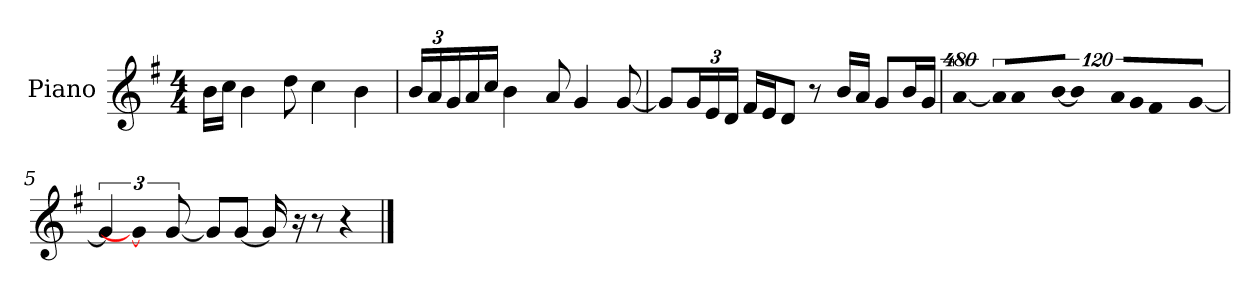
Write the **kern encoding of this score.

**kern
*part1
*staff1
*I"Piano
*I'P-no
*clefG2
*k[f#]
*M4/4
*MM90
=1
16b\LL
16cc\JJ
4b\
8dd\
4cc\
4b\
=2
*Xbrackettup
24b/LL
24a/
24g/
16a/
16cc/JJ
4b\
8a/
4g/
[8g/
=3
8g/L]
24g/L
24e/
24d/JJ
16f#/LL
16e/J
8d/J
8r
16b/LL
16a/JJ
8g/L
16b/L
16g/JJ
=4
*brackettup
!LO:N:vis=4
[1920%427a/
!LO:N:vis=16
1920%107a/KL]
!LO:N:vis=8
640%71a/
!LO:N:vis=16
[1920%107b/Jk
!LO:N:vis=4
1920%427b\]
!LO:N:vis=16
1920%107a/LL
!LO:N:vis=16
1920%107g/J
!LO:N:vis=8
640%71f#/
[480%53g/J
!!LO:LB:g=z
=5
6g/]
1920g/_
[12g/
8g/L]
[8g/J
16g/]
16r
8r
4r
==
*-
